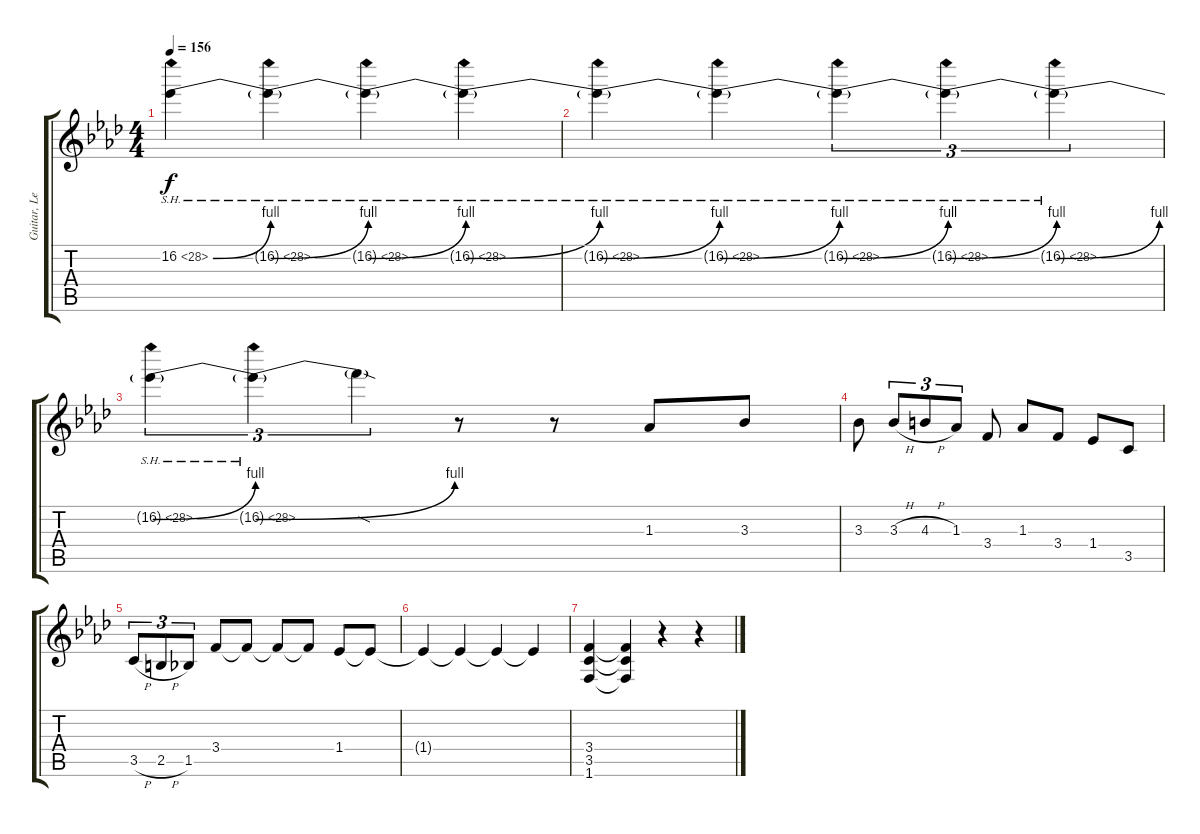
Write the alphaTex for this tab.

\track ("Guitar, Lead" "Guitar, Le") {solo instrument overdrivenguitar}
\staff {score tabs}
\tuning (E4 B3 G3 D3 A2 E2) {hide}
\ts (4 4)
\tempo 156
\clef g2
\ks ab
16.2{be (bend 0 0 60 4) sh 12}.4{dy f} 16.2{be (bend 0 0 60 4) sh 12 t}.4 16.2{be (bend 0 0 60 4) sh 12 t}.4 16.2{be (bend 0 0 60 4) sh 12 t}.4 |
16.2{be (bend 0 0 60 4) sh 12 t}.4 16.2{be (bend 0 0 60 4) sh 12 t}.4 16.2{be (bend 0 0 60 4) sh 12 t}.4{tu (3 2)} 16.2{be (bend 0 0 60 4) sh 12 t}.4{tu (3 2)} 16.2{be (bend 0 0 60 4) sh 12 t}.4{tu (3 2)} |
16.2{be (bend 0 0 60 4) sh 12 t}.4{tu (3 2)} 16.2{be (bend 0 0 60 4) sh 12 t}.4{tu (3 2)} 16.2{sod t}.4{tu (3 2)} r.8 r.8 1.3.8 3.3.8 |
3.3.8 3.3{h}.8{tu (3 2)} 4.3{h}.8{tu (3 2)} 1.3.8{tu (3 2)} 3.4.8 1.3.8 3.4.8 1.4.8 3.5.8 |
3.5{h}.8{tu (3 2)} 2.5{h}.8{tu (3 2)} 1.5.8{tu (3 2)} 3.4.8 3.4{t}.8 3.4{t}.8 3.4{t}.8 1.4.8 1.4{t}.8 |
1.4{t}.4 1.4{t}.4 1.4{t}.4 1.4{t}.4 |
(3.4 3.5 1.6).4 (3.4{t} 3.5{t} 1.6{t}).4 r.4 r.4
